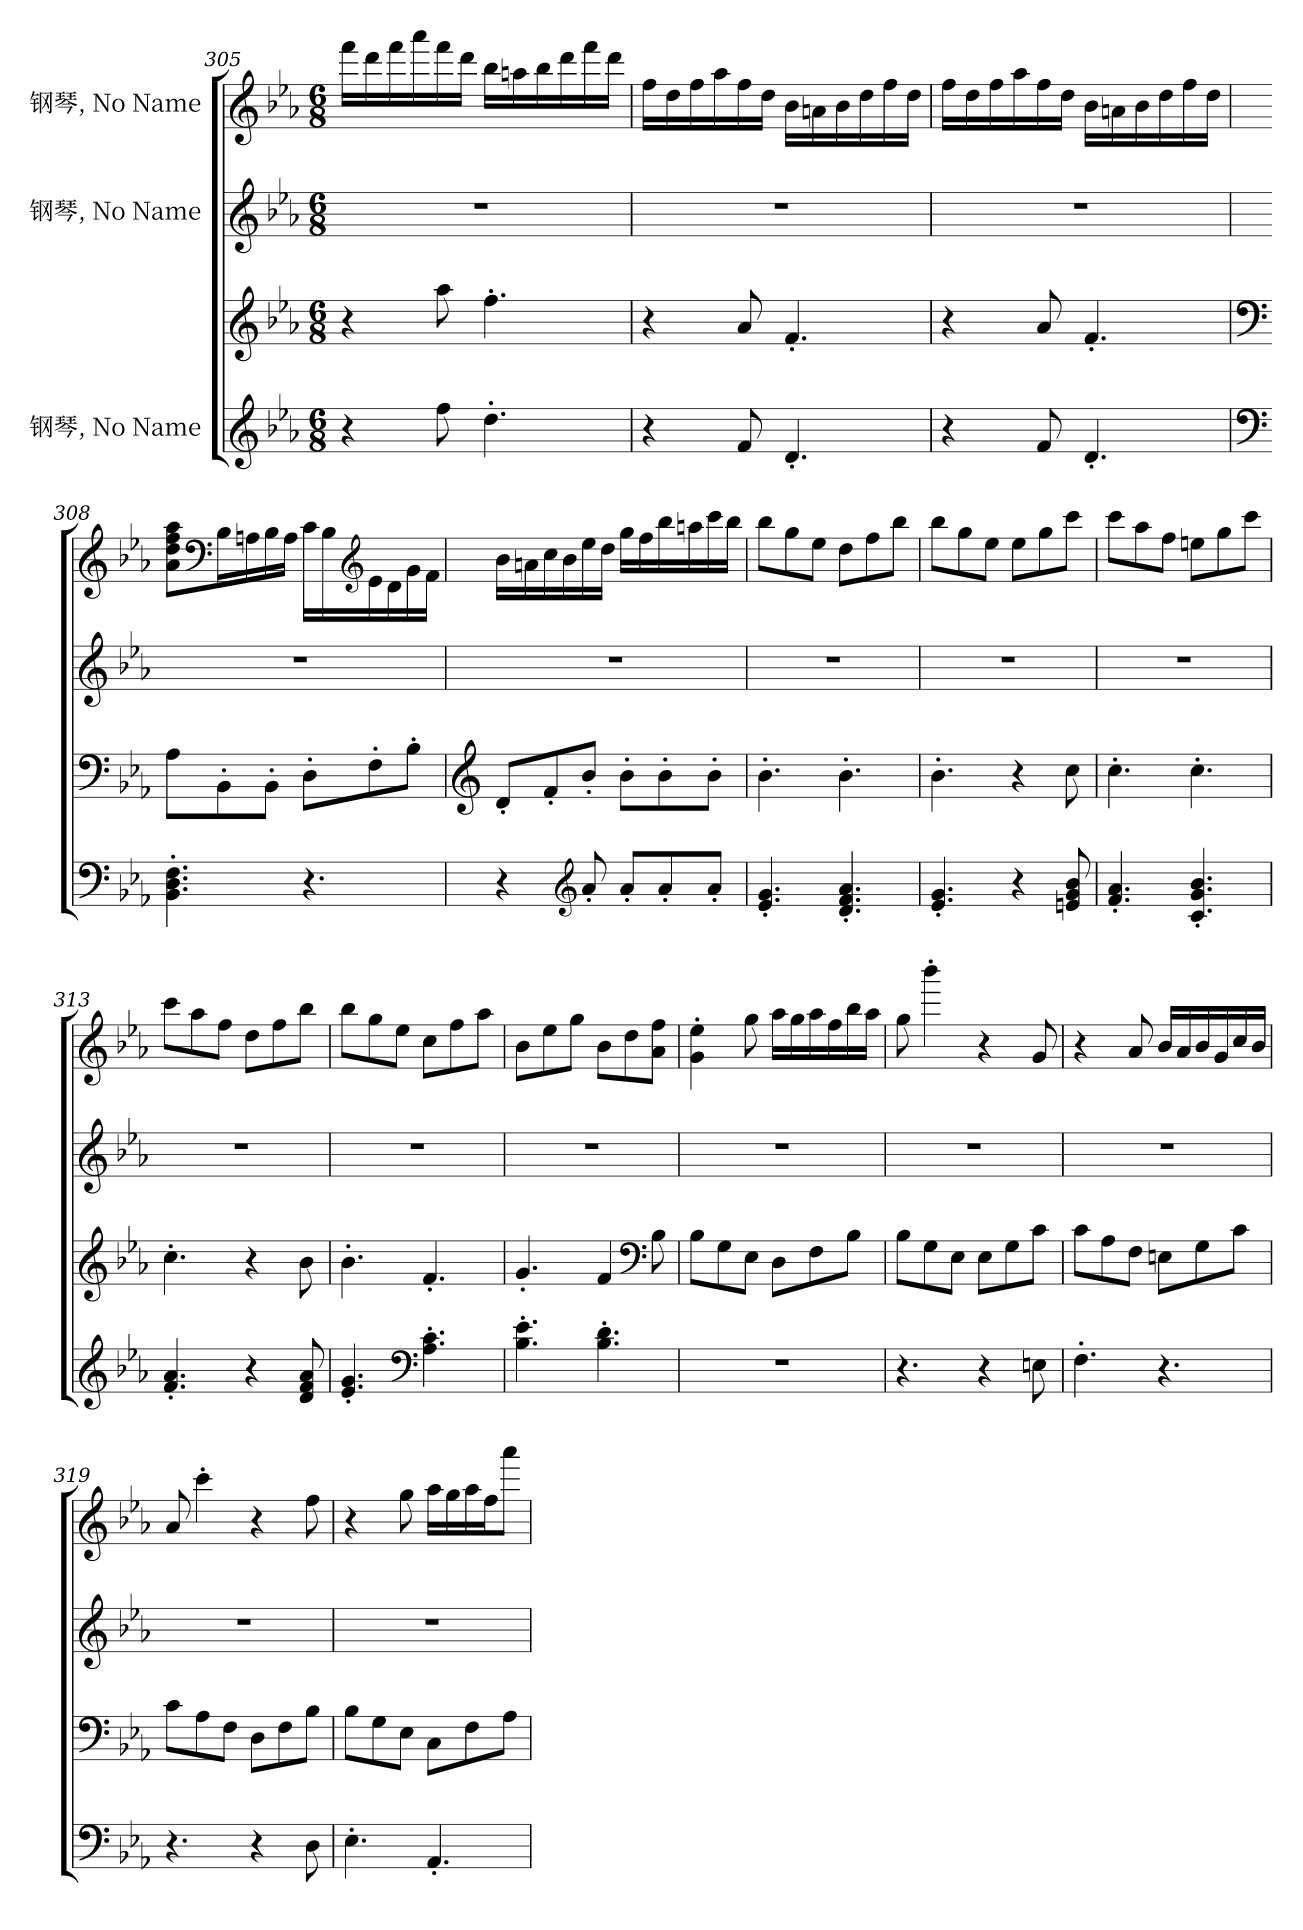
**kern	**kern	**kern	**kern
*part3	*part3	*part2	*part1
*staff4	*staff3	*staff2	*staff1
*I"钢琴, No Name	*	*I"钢琴, No Name	*I"钢琴, No Name
!!LO:LB:g=z
*clefG2	*clefG2	*clefG2	*clefG2
*k[b-e-a-]	*k[b-e-a-]	*k[b-e-a-]	*k[b-e-a-]
*M6/8	*M6/8	*M6/8	*M6/8
=305	=305	=305	=305
4r	4r	2.r	16fff\LL
.	.	.	16ddd\
.	.	.	16fff\
.	.	.	16aaa-\
8ff\	8aa-\	.	16fff\
.	.	.	16ddd\JJ
*	*	*	*MM156
4.dd'\	4.ff'\	.	16bb-\LL
.	.	.	16aan\
.	.	.	16bb-\
.	.	.	16ddd\
.	.	.	16fff\
.	.	.	16ddd\JJ
=306	=306	=306	=306
4r	4r	2.r	16ff\LL
.	.	.	16dd\
.	.	.	16ff\
.	.	.	16aa-\
8f/	8a-/	.	16ff\
.	.	.	16dd\JJ
*	*	*	*MM156
4.d'/	4.f'/	.	16b-\LL
.	.	.	16an\
.	.	.	16b-\
.	.	.	16dd\
.	.	.	16ff\
.	.	.	16dd\JJ
=307	=307	=307	=307
4r	4r	2.r	16ff\LL
.	.	.	16dd\
.	.	.	16ff\
.	.	.	16aa-\
8f/	8a-/	.	16ff\
.	.	.	16dd\JJ
*	*	*	*MM156
4.d'/	4.f'/	.	16b-\LL
.	.	.	16an\
.	.	.	16b-\
.	.	.	16dd\
.	.	.	16ff\
.	.	.	16dd\JJ
!!LO:LB:g=z
=308	=308	=308	=308
*clefF4	*clefF4	*	*
*	*	*	*MM129
4.BB-\' 4.D\' 4.F\'	8A-\L	2.r	8a-\ 8dd\ 8ff\ 8aa-\L
*	*	*	*clefF4
*	*	*	*MM154
.	8BB-'\	.	16B-\L
.	.	.	16An\
.	8BB-'\J	.	16B-\
.	.	.	16A\JJ
4.r	8D'\L	.	16c\LL
.	.	.	16B-\
*	*	*	*clefG2
.	8F'\	.	16e-\
.	.	.	16d\
.	8B-'\J	.	16g\
.	.	.	16f\JJ
=309	=309	=309	=309
*	*clefG2	*	*
4r	8d'/L	2.r	16b-\LL
.	.	.	16an\
.	8f'/	.	16cc\
.	.	.	16b-\
*clefG2	*	*	*
8a-'/	8b-'/J	.	16ee-\
.	.	.	16dd\JJ
8a-'/L	8b-'\L	.	16gg\LL
.	.	.	16ff\
8a-'/	8b-'\	.	16bb-\
*	*	*	*MM152
.	.	.	16aan\
*	*	*	*MM134
8a-'/J	8b-'\J	.	16ccc\
*	*	*	*MM83
.	.	.	16bb-\JJ
=310	=310	=310	=310
*	*	*	*MM149
4.e-/' 4.g/'	4.b-'\	2.r	8bb-\L
.	.	.	8gg\
.	.	.	8ee-\J
4.d/' 4.f/' 4.a-/'	4.b-'\	.	8dd\L
.	.	.	8ff\
.	.	.	8bb-\J
!!LO:PB:g=z
=311	=311	=311	=311
4.e-/' 4.g/'	4.b-'\	2.r	8bb-\L
.	.	.	8gg\
.	.	.	8ee-\J
4r	4r	.	8ee-\L
.	.	.	8gg\
8en/ 8g/ 8b-/	8cc\	.	8ccc\J
=312	=312	=312	=312
*	*	*	*MM150
4.f/' 4.a-/'	4.cc'\	2.r	8ccc\L
.	.	.	8aa-\
.	.	.	8ff\J
4.c/' 4.g/' 4.b-/'	4.cc'\	.	8een\L
.	.	.	8gg\
.	.	.	8ccc\J
=313	=313	=313	=313
4.f/' 4.a-/'	4.cc'\	2.r	8ccc\L
.	.	.	8aa-\
.	.	.	8ff\J
4r	4r	.	8dd\L
.	.	.	8ff\
8d/ 8f/ 8a-/	8b-\	.	8bb-\J
=314	=314	=314	=314
4.e-/' 4.g/'	4.b-'\	2.r	8bb-\L
.	.	.	8gg\
.	.	.	8ee-\J
*clefF4	*	*	*
4.A-\' 4.c\'	4.f'/	.	8cc\L
.	.	.	8ff\
.	.	.	8aa-\J
=315	=315	=315	=315
4.B-\' 4.e-\'	4.g'/	2.r	8b-\L
.	.	.	8ee-\
.	.	.	8gg\J
4.B-\' 4.d\'	4f/	.	8b-\L
.	.	.	8dd\
*	*clefF4	*	*
.	8B-\	.	8a-\ 8ff\J
!!LO:LB:g=z
=316	=316	=316	=316
*	*	*	*MM149
2.r	8B-\L	2.r	4g\' 4ee-\'
.	8G\	.	.
.	8E-\J	.	8gg\
.	8D\L	.	16aa-\LL
.	.	.	16gg\
.	8F\	.	16aa-\
.	.	.	16ff\
.	8B-\J	.	16bb-\
.	.	.	16aa-\JJ
=317	=317	=317	=317
4.r	8B-\L	2.r	8gg\
.	8G\	.	4bbb-'\
.	8E-\J	.	.
4r	8E-\L	.	4r
.	8G\	.	.
8En\	8c\J	.	8g/
=318	=318	=318	=318
*	*	*	*MM150
4.F'\	8c\L	2.r	4r
.	8A-\	.	.
.	8F\J	.	8a-/
4.r	8En\L	.	16b-/LL
.	.	.	16a-/
.	8G\	.	16b-/
.	.	.	16g/
.	8c\J	.	16cc/
.	.	.	16b-/JJ
=319	=319	=319	=319
4.r	8c\L	2.r	8a-/
.	8A-\	.	4ccc'\
.	8F\J	.	.
4r	8D\L	.	4r
.	8F\	.	.
8D\	8B-\J	.	8ff\
!!LO:LB:g=z
=320	=320	=320	=320
4.E-'\	8B-\L	2.r	4r
.	8G\	.	.
.	8E-\J	.	8gg\
4.AA-'/	8C\L	.	16aa-\LL
.	.	.	16gg\
.	8F\	.	16aa-\
.	.	.	16ff\J
.	8A-\J	.	8aaa-\J
=	=	=	=
*-	*-	*-	*-
